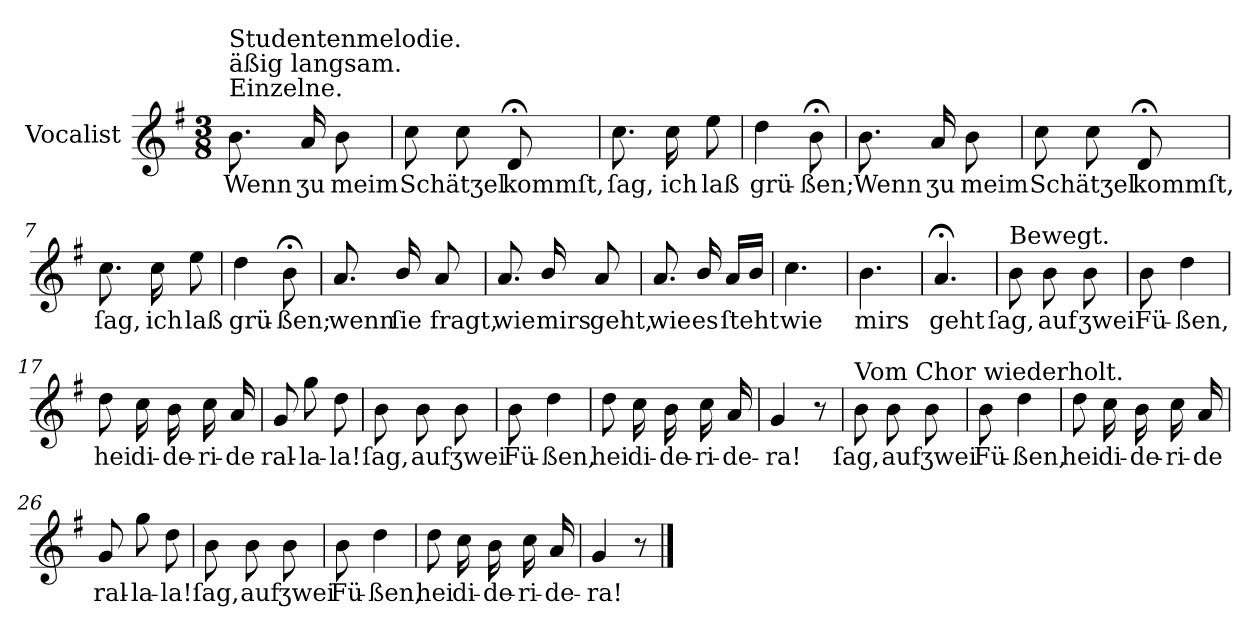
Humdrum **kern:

**kern	**text
*part1	*part1
*staff1	*staff1
*I"Vocalist	*
*k[f#]	*
*G:	*
*M3/8	*
=1	=1
!LO:TX:a:t=Einzelne.	!
!LO:TX:a:t=äßig langsam.	!
!LO:TX:a:t=Studentenmelodie.	!
8.b	Wenn
16a	ʒu
8b	meim
=2	=2
8cc	Schätʒel
8cc	.
8d;<	kommſt,
=3	=3
8.cc	ſag,
16cc	ich
8ee	laß
=4	=4
4dd	grü-
8b;<	-ßen;
=5	=5
8.b	Wenn
16a	ʒu
8b	meim
=6	=6
8cc	Schätʒel
8cc	.
8d;<	kommſt,
=7	=7
8.cc	ſag,
16cc	ich
8ee	laß
=8	=8
4dd	grü-
8b;<	-ßen;
=9	=9
8.a	wenn
16b/	ſie
8a	fragt,
=10	=10
8.a	wie
16b/	mirs
8a	geht,
=11	=11
8.a	wie
16b/	es
16aLL	ſteht
16bJJ	.
=12	=12
4.cc	wie
=13	=13
4.b	mirs
=14	=14
4.a;<	geht
=15	=15
!LO:TX:a:t=Bewegt.	!
8b	ſag,
8b	auf
8b	ʒwei
=16	=16
8b	Fü-
4dd	-ßen,
=17	=17
8dd	hei
16cc	di-
16b	-de-
16cc	-ri-
16a	-de
=18	=18
8g	ral-
8gg	-la-
8dd	-la!
=19	=19
8b	ſag,
8b	auf
8b	ʒwei
=20	=20
8b	Fü-
4dd	-ßen,
=21	=21
8dd	hei
16cc	di-
16b	-de-
16cc	-ri-
16a	-de-
=22	=22
4g	-ra!
8r	.
=23	=23
!LO:TX:a:t=Vom Chor wiederholt.	!
8b	ſag,
8b	auf
8b	ʒwei
=24	=24
8b	Fü-
4dd	-ßen,
=25	=25
8dd	hei
16cc	di-
16b	-de-
16cc	-ri-
16a	-de
=26	=26
8g	ral-
8gg	-la-
8dd	-la!
=27	=27
8b	ſag,
8b	auf
8b	ʒwei
=28	=28
8b	Fü-
4dd	-ßen,
=29	=29
8dd	hei
16cc	di-
16b	-de-
16cc	-ri-
16a	-de-
=30	=30
4g	-ra!
8r	.
==	==
*-	*-
